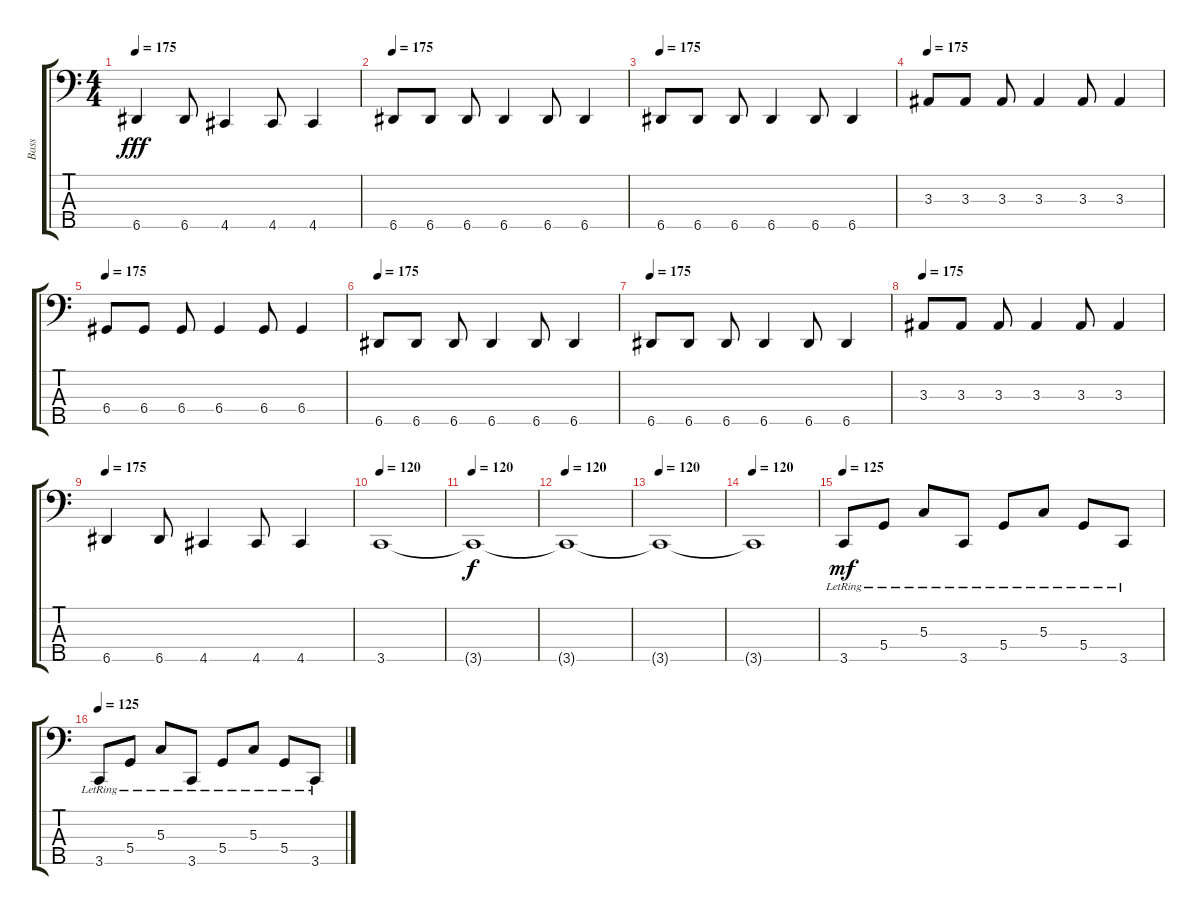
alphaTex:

\track ("Bass" "Bass") {instrument electricbassfinger}
\staff {score tabs}
\tuning (F2 C2 G1 D1 A0) {hide}
\ts (4 4)
\tempo 175
\clef f4
\ks c
6.5.4{dy fff} 6.5.8 4.5.4 4.5.8 4.5.4 |
\tempo 175
6.5.8 6.5.8 6.5.8 6.5.4 6.5.8 6.5.4 |
\tempo 175
6.5.8 6.5.8 6.5.8 6.5.4 6.5.8 6.5.4 |
\tempo 175
3.3.8 3.3.8 3.3.8 3.3.4 3.3.8 3.3.4 |
\tempo 175
6.4.8 6.4.8 6.4.8 6.4.4 6.4.8 6.4.4 |
\tempo 175
6.5.8 6.5.8 6.5.8 6.5.4 6.5.8 6.5.4 |
\tempo 175
6.5.8 6.5.8 6.5.8 6.5.4 6.5.8 6.5.4 |
\tempo 175
3.3.8 3.3.8 3.3.8 3.3.4 3.3.8 3.3.4 |
\tempo 175
6.5.4 6.5.8 4.5.4 4.5.8 4.5.4 |
\tempo 120
3.5.1 |
\tempo 120
3.5{t}.1{dy f} |
\tempo 120
3.5{t}.1 |
\tempo 120
3.5{t}.1 |
\tempo 120
3.5{t}.1 |
\tempo 125
3.5{lr}.8{dy mf instrument electricbasspick} 5.4{lr}.8 5.3{lr}.8 3.5{lr}.8 5.4{lr}.8 5.3{lr}.8 5.4{lr}.8 3.5{lr}.8 |
\tempo 125
3.5{lr}.8{instrument electricbasspick} 5.4{lr}.8 5.3{lr}.8 3.5{lr}.8 5.4{lr}.8 5.3{lr}.8 5.4{lr}.8 3.5{lr}.8
